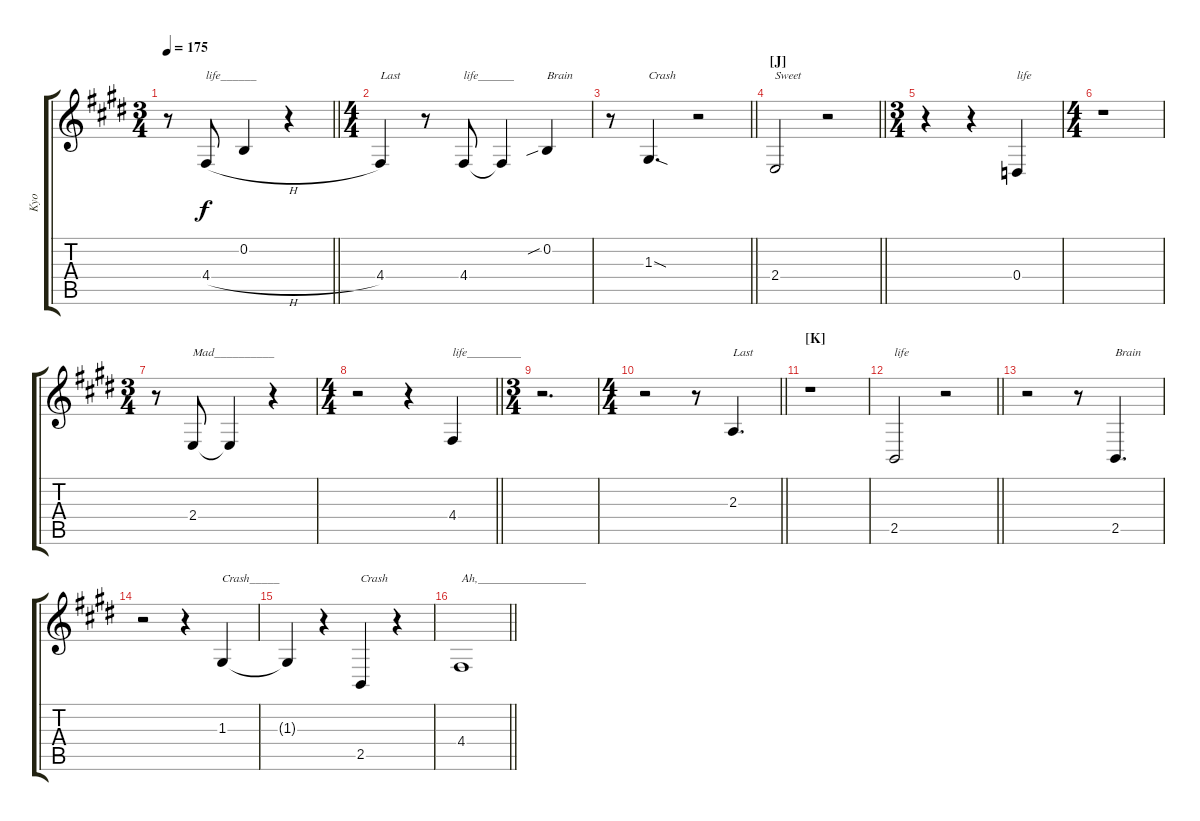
\track ("Kyo" "Kyo") {instrument synthbrass2}
\staff {score tabs}
\tuning (E4 B3 G3 D3 A2 E2) {hide}
\ts (3 4)
\tempo 175
\clef g2
\barLineRight lightlight
\ks c#minor
r.8{dy f} 4.4{h}.8{txt "life______"} 0.2.4 r.4 |
\ts (4 4)
4.4.4{txt "Last"} r.8 4.4.8{txt "life______"} 4.4{t}.4 0.2{sib}.4{txt "Brain"} |
\barLineRight lightlight
r.8 1.3{sod}.4{d txt "Crash"} r.2 |
\section ("" "[J]")
\barLineRight lightlight
2.4.2{txt "Sweet"} r.2 |
\ts (3 4)
r.4 r.4 0.4.4{txt "life"} |
\ts (4 4)
r.1 |
\ts (3 4)
r.8 2.4.8{txt "Mad__________"} 2.4{t}.4 r.4 |
\ts (4 4)
\barLineRight lightlight
r.2 r.4 4.4.4{txt "life_________"} |
\ts (3 4)
r.2{d} |
\ts (4 4)
\barLineRight lightlight
r.2 r.8 2.3.4{d txt "Last"} |
\section ("" "[K]")
r.1 |
\barLineRight lightlight
2.5.2{txt "life"} r.2 |
r.2 r.8 2.5.4{d txt "Brain"} |
r.2 r.4 1.3.4{txt "Crash_____"} |
1.3{t}.4 r.4 2.5.4{txt "Crash"} r.4 |
\barLineRight lightlight
4.4.1{txt "Ah,__________________"}
